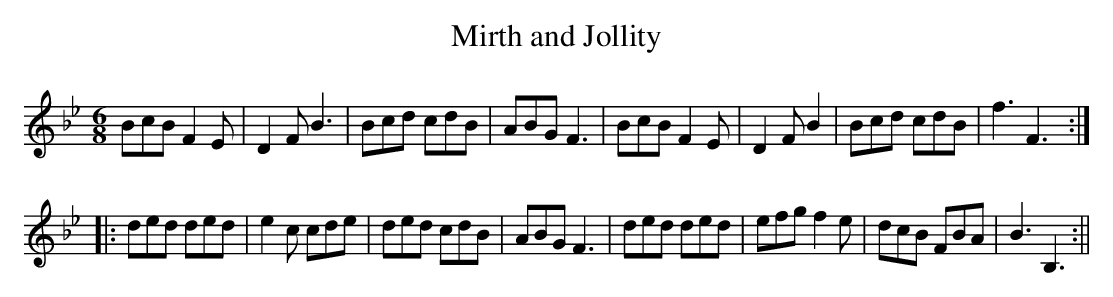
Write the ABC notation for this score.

X:1
T:Mirth and Jollity
M:6/8
L:1/8
K:Bb
BcB F2E|D2F B3|Bcd cdB|ABG F3|BcB F2E|D2F B2|Bcd cdB|f3 F3:|
|:ded ded|e2c cde|ded cdB|ABG F3|ded ded|efg f2e|dcB FBA|B3 B,3:||
